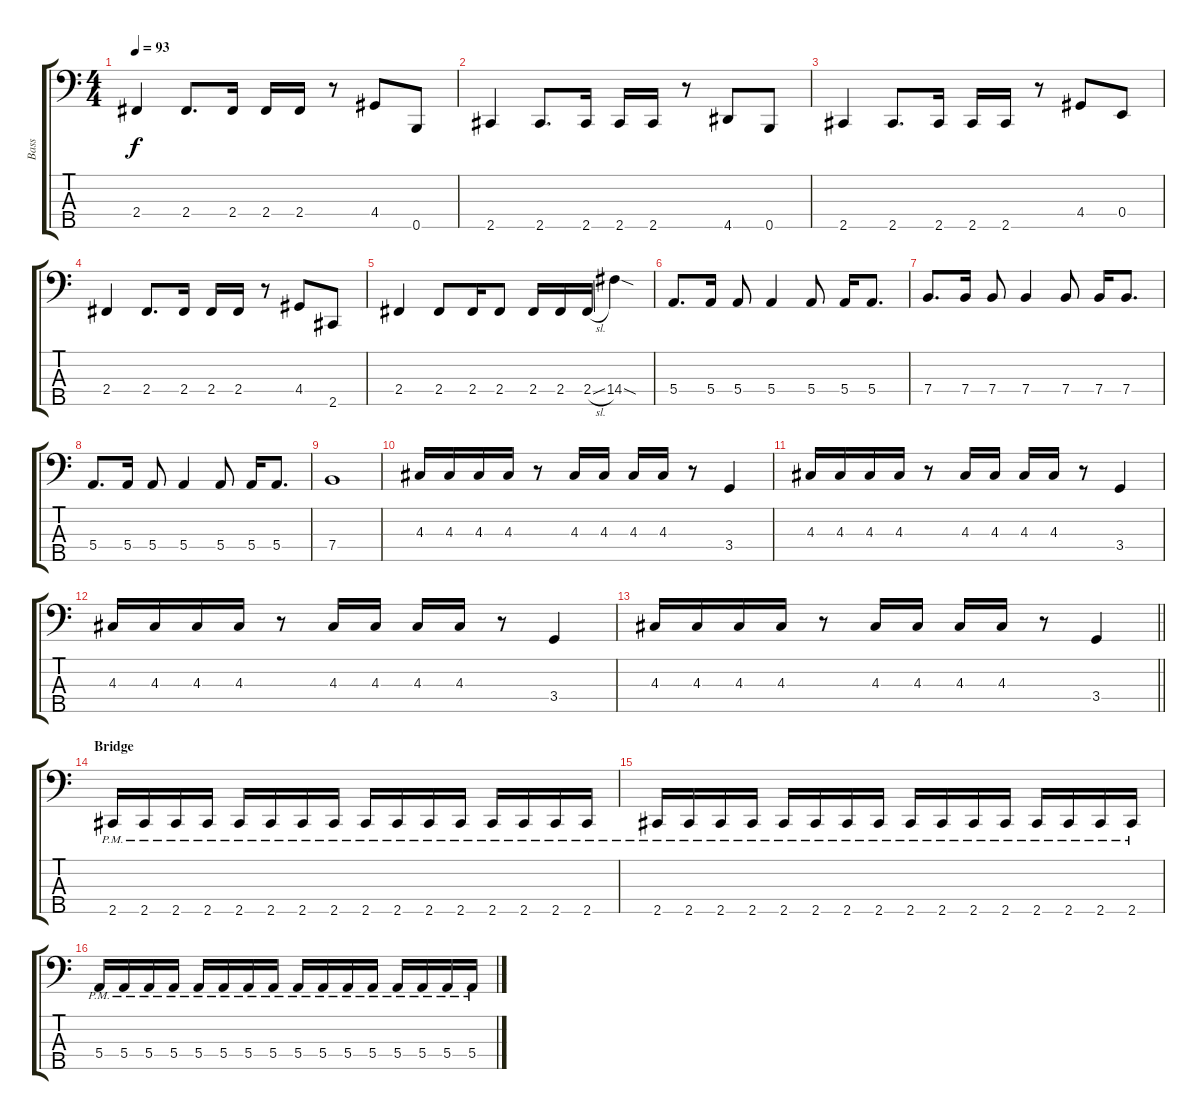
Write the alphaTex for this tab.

\track ("Bass" "Bass") {instrument electricbassfinger}
\staff {score tabs}
\tuning (G2 D2 A1 E1 B0) {hide}
\ts (4 4)
\tempo 93
\clef f4
\ks c
2.4.4{dy f} 2.4.8{d} 2.4.16 2.4.16 2.4.16 r.8 4.4.8 0.5.8 |
2.5.4 2.5.8{d} 2.5.16 2.5.16 2.5.16 r.8 4.5.8 0.5.8 |
2.5.4 2.5.8{d} 2.5.16 2.5.16 2.5.16 r.8 4.4.8 0.4.8 |
2.4.4 2.4.8{d} 2.4.16 2.4.16 2.4.16 r.8 4.4.8 2.5.8 |
2.4.4 2.4.8 2.4.16 2.4.8 2.4.16 2.4.16 2.4{sl}.16 14.4{sod}.4 |
5.4.8{d} 5.4.16 5.4.8 5.4.4 5.4.8 5.4.16 5.4.8{d} |
7.4.8{d} 7.4.16 7.4.8 7.4.4 7.4.8 7.4.16 7.4.8{d} |
5.4.8{d} 5.4.16 5.4.8 5.4.4 5.4.8 5.4.16 5.4.8{d} |
7.4.1 |
4.3.16 4.3.16 4.3.16 4.3.16 r.8 4.3.16 4.3.16 4.3.16 4.3.16 r.8 3.4.4 |
4.3.16 4.3.16 4.3.16 4.3.16 r.8 4.3.16 4.3.16 4.3.16 4.3.16 r.8 3.4.4 |
4.3.16 4.3.16 4.3.16 4.3.16 r.8 4.3.16 4.3.16 4.3.16 4.3.16 r.8 3.4.4 |
\barLineRight lightlight
4.3.16 4.3.16 4.3.16 4.3.16 r.8 4.3.16 4.3.16 4.3.16 4.3.16 r.8 3.4.4 |
\section ("" "Bridge")
2.5{pm}.16 2.5{pm}.16 2.5{pm}.16 2.5{pm}.16 2.5{pm}.16 2.5{pm}.16 2.5{pm}.16 2.5{pm}.16 2.5{pm}.16 2.5{pm}.16 2.5{pm}.16 2.5{pm}.16 2.5{pm}.16 2.5{pm}.16 2.5{pm}.16 2.5{pm}.16 |
2.5{pm}.16 2.5{pm}.16 2.5{pm}.16 2.5{pm}.16 2.5{pm}.16 2.5{pm}.16 2.5{pm}.16 2.5{pm}.16 2.5{pm}.16 2.5{pm}.16 2.5{pm}.16 2.5{pm}.16 2.5{pm}.16 2.5{pm}.16 2.5{pm}.16 2.5{pm}.16 |
5.4{pm}.16 5.4{pm}.16 5.4{pm}.16 5.4{pm}.16 5.4{pm}.16 5.4{pm}.16 5.4{pm}.16 5.4{pm}.16 5.4{pm}.16 5.4{pm}.16 5.4{pm}.16 5.4{pm}.16 5.4{pm}.16 5.4{pm}.16 5.4{pm}.16 5.4{pm}.16
